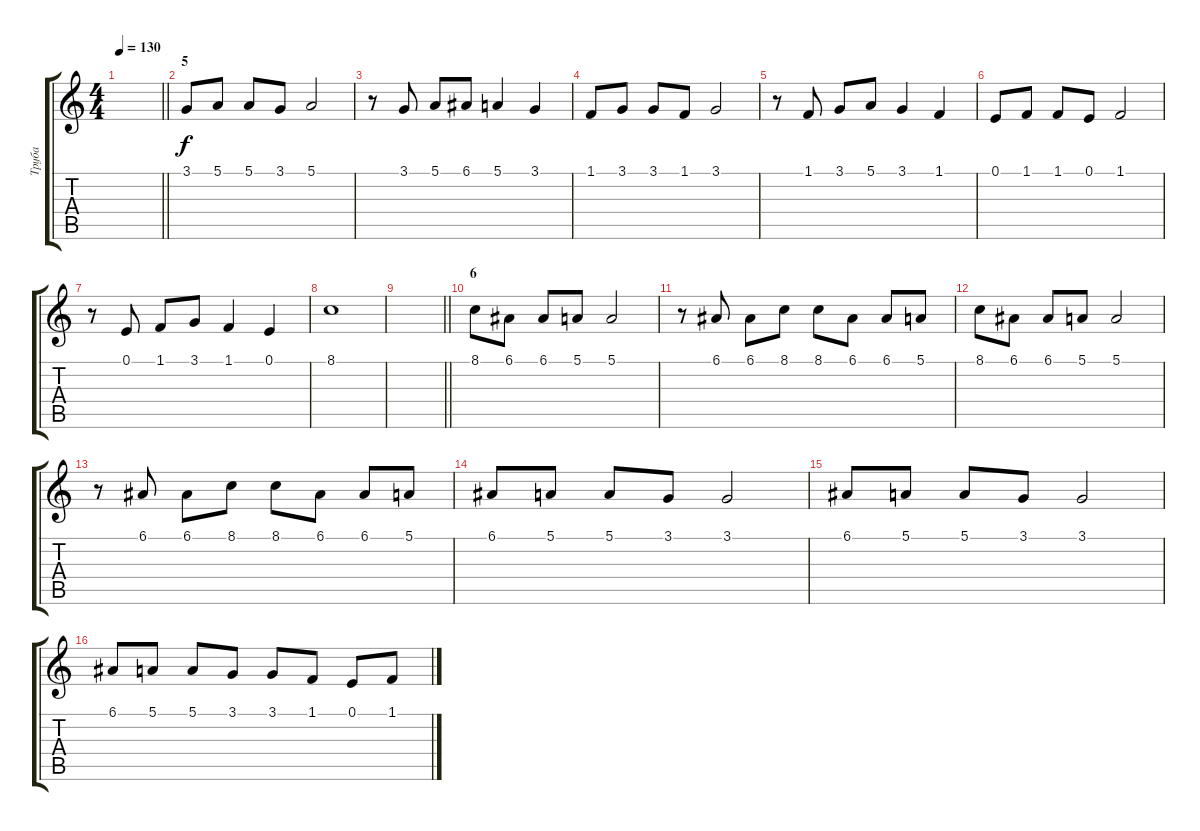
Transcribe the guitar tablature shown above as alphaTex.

\track ("Труба" "Труба") {instrument trumpet}
\staff {score tabs}
\tuning (E4 B3 G3 D3 A2 E2) {hide}
\ts (4 4)
\tempo 130
\clef g2
\barLineRight lightlight
\ks c
|
\section ("" "5")
3.1.8 5.1.8 5.1.8 3.1.8 5.1.2 |
r.8 3.1.8 5.1.8 6.1.8 5.1.4 3.1.4 |
1.1.8 3.1.8 3.1.8 1.1.8 3.1.2 |
r.8 1.1.8 3.1.8 5.1.8 3.1.4 1.1.4 |
0.1.8 1.1.8 1.1.8 0.1.8 1.1.2 |
r.8 0.1.8 1.1.8 3.1.8 1.1.4 0.1.4 |
8.1.1 |
\barLineRight lightlight
|
\section ("" "6")
8.1.8 6.1.8 6.1.8 5.1.8 5.1.2 |
r.8 6.1.8 6.1.8 8.1.8 8.1.8 6.1.8 6.1.8 5.1.8 |
8.1.8 6.1.8 6.1.8 5.1.8 5.1.2 |
r.8 6.1.8 6.1.8 8.1.8 8.1.8 6.1.8 6.1.8 5.1.8 |
6.1.8 5.1.8 5.1.8 3.1.8 3.1.2 |
6.1.8 5.1.8 5.1.8 3.1.8 3.1.2 |
6.1.8 5.1.8 5.1.8 3.1.8 3.1.8 1.1.8 0.1.8 1.1.8
